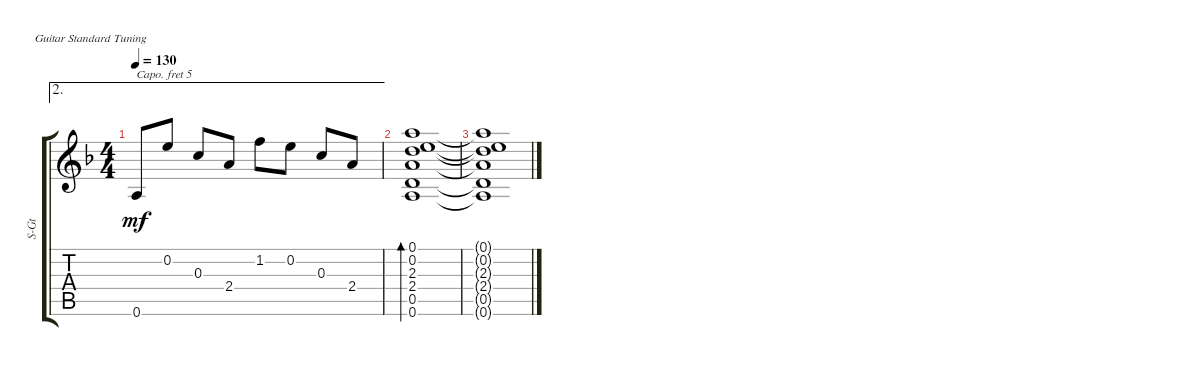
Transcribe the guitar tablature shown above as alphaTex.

\defaultSystemsLayout 4
\bracketExtendMode groupsimilarinstruments
\otherSystemsTrackNameOrientation horizontal
\track ("Steel Guitar" "S-Gt") {instrument acousticguitarsteel}
\staff {score tabs}
\capo 5
\tuning (E4 B3 G3 D3 A2 E2)
\ae 2
\ts (4 4)
\tempo 130
\clef g2
\ks f
0.6{acc forcenatural}.8{dy mf beam Up} 0.2{acc forcenatural}.8{beam Up} 0.3{acc forcenatural}.8{beam Up} 2.4{acc forcenatural}.8{beam Up} 1.2{acc forcenatural}.8{beam Down} 0.2{acc forcenatural}.8{beam Down} 0.3{acc forcenatural}.8{beam Up} 2.4{acc forcenatural}.8{beam Up} |
(0.6{acc forcenatural} 0.5{acc forcenatural} 2.4{acc forcenatural} 2.3{acc forcenatural} 0.2{acc forcenatural} 0.1{acc forcenatural}).1{bd 259 beam Up} |
(0.6{t acc forcenatural} 0.5{t acc forcenatural} 2.4{t acc forcenatural} 2.3{t acc forcenatural} 0.2{t acc forcenatural} 0.1{t acc forcenatural}).1{beam Up}
